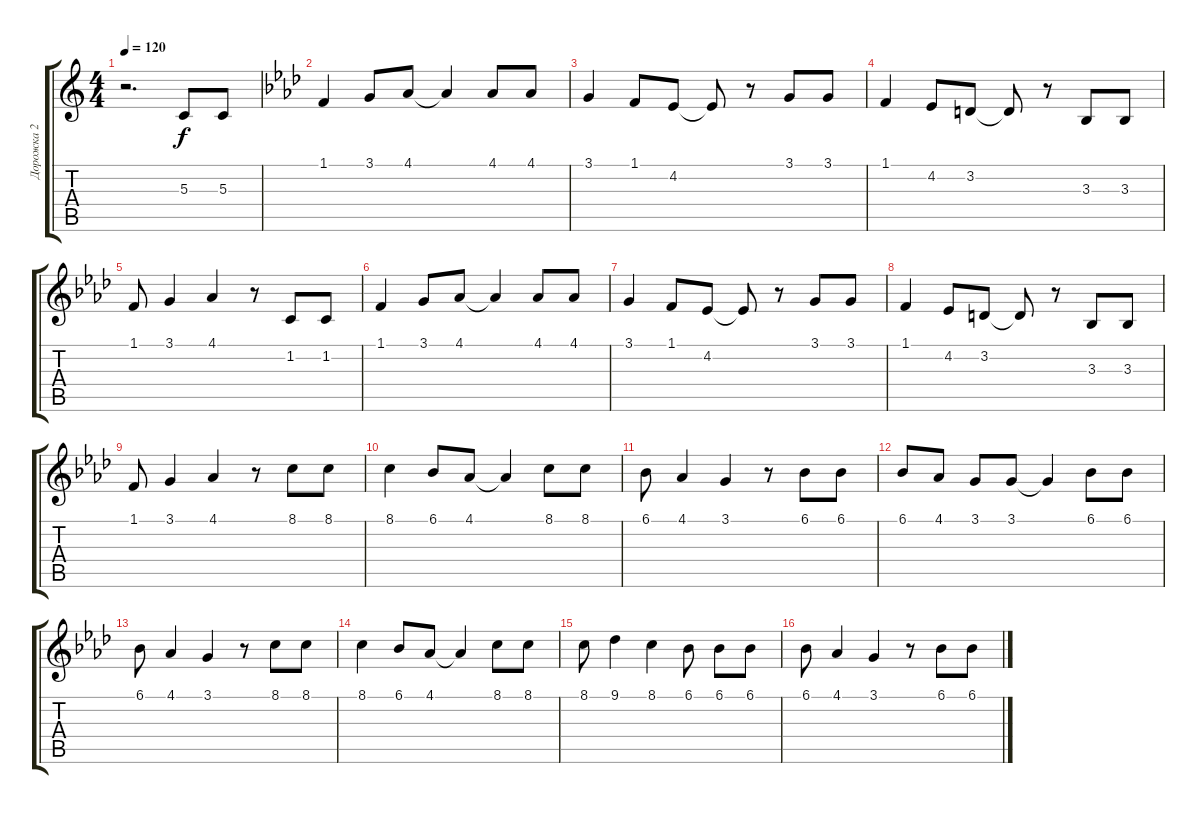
\track ("Дорожка 2" "Дорожка 2") {instrument viola}
\staff {score tabs}
\tuning (E4 B3 G3 D3 A2 E2) {hide}
\ts (4 4)
\tempo 120
\clef g2
\ks c
r.2{d dy f} 5.3.8 5.3.8 |
\ks fminor
1.1.4 3.1.8 4.1.8 4.1{t}.4 4.1.8 4.1.8 |
3.1.4 1.1.8 4.2.8 4.2{t}.8 r.8 3.1.8 3.1.8 |
1.1.4 4.2.8 3.2.8 3.2{t}.8 r.8 3.3.8 3.3.8 |
1.1.8 3.1.4 4.1.4 r.8 1.2.8 1.2.8 |
1.1.4 3.1.8 4.1.8 4.1{t}.4 4.1.8 4.1.8 |
3.1.4 1.1.8 4.2.8 4.2{t}.8 r.8 3.1.8 3.1.8 |
1.1.4 4.2.8 3.2.8 3.2{t}.8 r.8 3.3.8 3.3.8 |
1.1.8 3.1.4 4.1.4 r.8 8.1.8 8.1.8 |
8.1.4 6.1.8 4.1.8 4.1{t}.4 8.1.8 8.1.8 |
6.1.8 4.1.4 3.1.4 r.8 6.1.8 6.1.8 |
6.1.8 4.1.8 3.1.8 3.1.8 3.1{t}.4 6.1.8 6.1.8 |
6.1.8 4.1.4 3.1.4 r.8 8.1.8 8.1.8 |
8.1.4 6.1.8 4.1.8 4.1{t}.4 8.1.8 8.1.8 |
8.1.8 9.1.4 8.1.4 6.1.8 6.1.8 6.1.8 |
6.1.8 4.1.4 3.1.4 r.8 6.1.8 6.1.8
